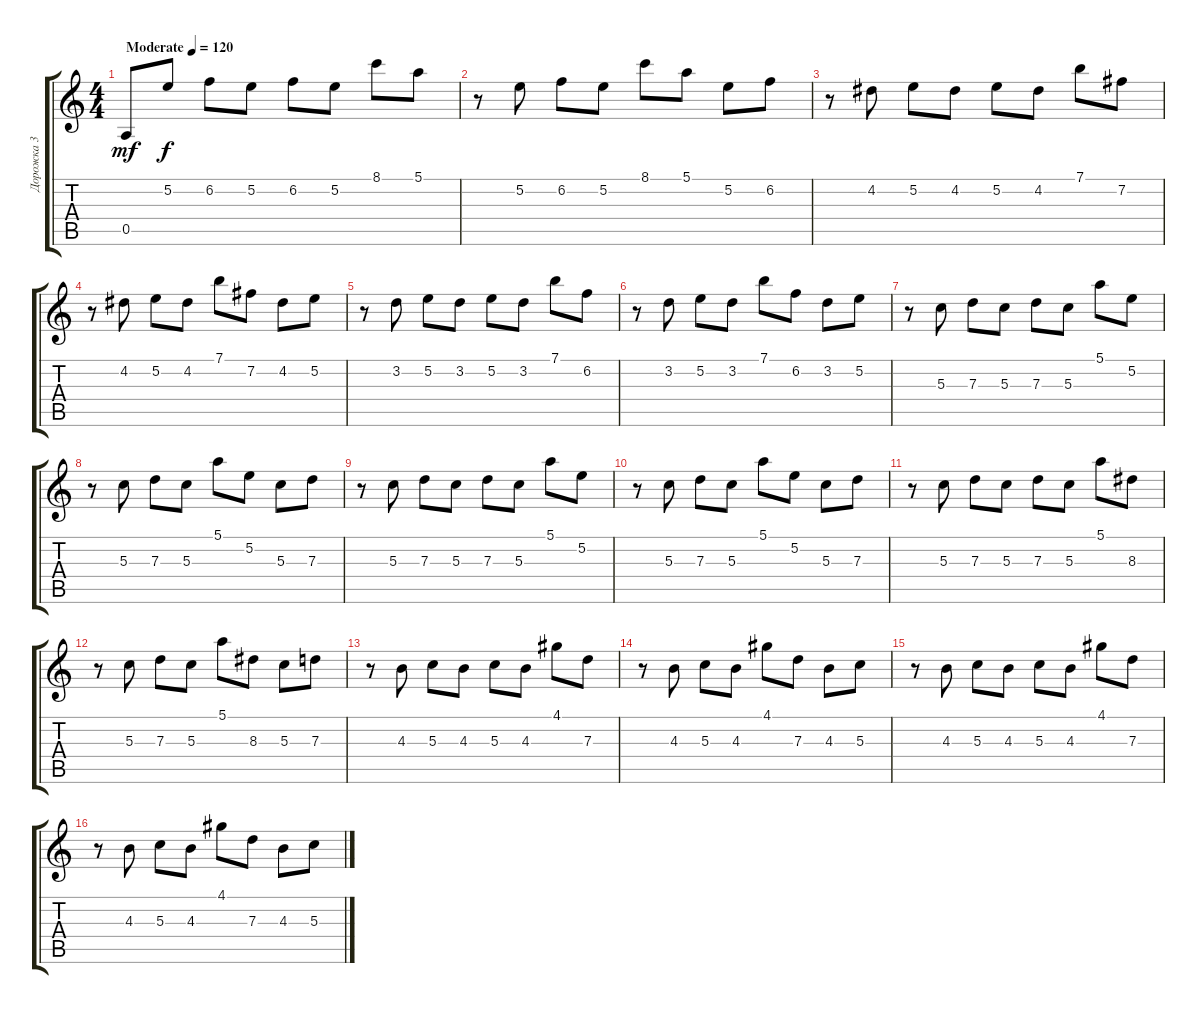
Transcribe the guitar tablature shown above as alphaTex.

\track ("Дорожка 3" "Дорожка 3") {instrument acousticguitarsteel}
\staff {score tabs}
\tuning (E4 B3 G3 D3 A2 E2) {hide}
\ts (4 4)
\tempo (120 "Moderate")
\clef g2
\ks c
0.5.8{dy mf instrument acousticguitarsteel} 5.2.8{dy f} 6.2.8 5.2.8 6.2.8 5.2.8 8.1.8 5.1.8 |
r.8 5.2.8 6.2.8 5.2.8 8.1.8 5.1.8 5.2.8 6.2.8 |
r.8 4.2.8 5.2.8 4.2.8 5.2.8 4.2.8 7.1.8 7.2.8 |
r.8 4.2.8 5.2.8 4.2.8 7.1.8 7.2.8 4.2.8 5.2.8 |
r.8 3.2.8 5.2.8 3.2.8 5.2.8 3.2.8 7.1.8 6.2.8 |
r.8 3.2.8 5.2.8 3.2.8 7.1.8 6.2.8 3.2.8 5.2.8 |
r.8 5.3.8 7.3.8 5.3.8 7.3.8 5.3.8 5.1.8 5.2.8 |
r.8 5.3.8 7.3.8 5.3.8 5.1.8 5.2.8 5.3.8 7.3.8 |
r.8 5.3.8 7.3.8 5.3.8 7.3.8 5.3.8 5.1.8 5.2.8 |
r.8 5.3.8 7.3.8 5.3.8 5.1.8 5.2.8 5.3.8 7.3.8 |
r.8 5.3.8 7.3.8 5.3.8 7.3.8 5.3.8 5.1.8 8.3.8 |
r.8 5.3.8 7.3.8 5.3.8 5.1.8 8.3.8 5.3.8 7.3.8 |
r.8 4.3.8 5.3.8 4.3.8 5.3.8 4.3.8 4.1.8 7.3.8 |
r.8 4.3.8 5.3.8 4.3.8 4.1.8 7.3.8 4.3.8 5.3.8 |
r.8 4.3.8 5.3.8 4.3.8 5.3.8 4.3.8 4.1.8 7.3.8 |
r.8 4.3.8 5.3.8 4.3.8 4.1.8 7.3.8 4.3.8 5.3.8
